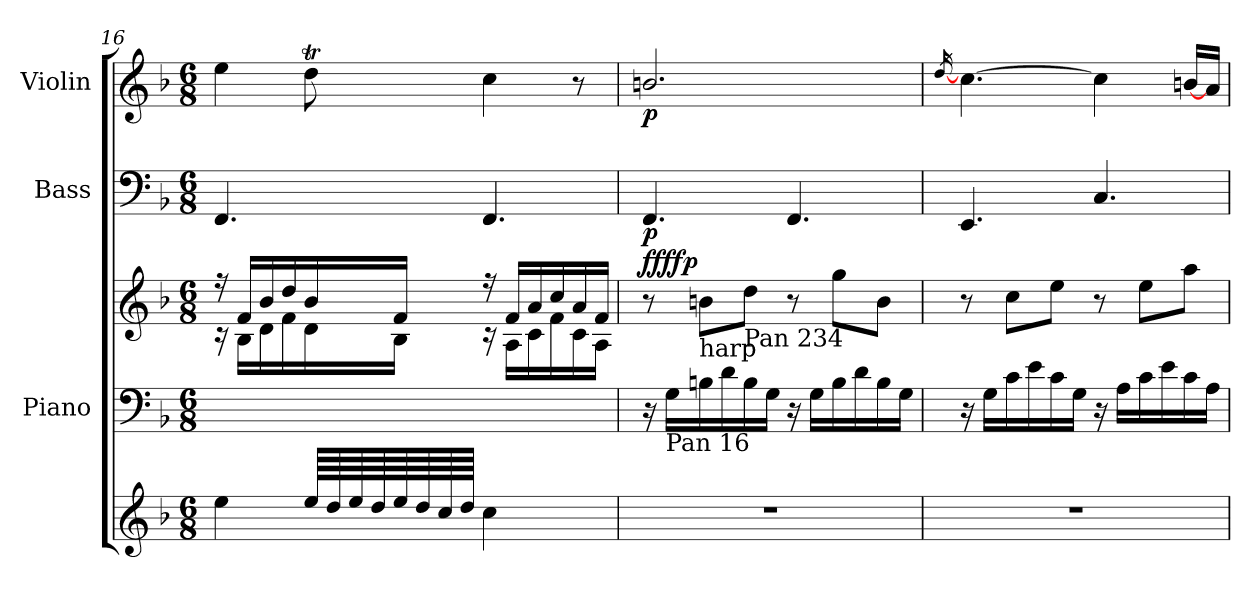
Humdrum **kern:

**kern	**kern	**kern	**dynam	**kern	**dynam	**kern	**dynam
*part4	*part3	*part3	*part3	*part2	*part2	*part1	*part1
*staff5	*staff4	*staff3	*staff3/4	*staff2	*staff2	*staff1	*staff1
*	*I"Piano	*	*	*I"Bass	*	*I"Violin	*
*	*I'Pno.	*	*	*I'Bs.	*	*I'Vln.	*
*clefG2	*clefF4	*clefG2	*	*clefF4	*	*clefG2	*
*	*	*	*	*ITrd7c12	*	*	*
*k[b-]	*k[b-]	*k[b-]	*	*k[b-]	*	*k[b-]	*
*F:	*F:	*F:	*	*F:	*	*F:	*
*M6/8	*M6/8	*M6/8	*	*M6/8	*	*M6/8	*
=16	=16	=16	=16	=16	=16	=16	=16
*	*	*^	*	*	*	*	*
4ee\	2.ryy	16r	16rc	.	4.FFF/	.	4ee\	.
.	.	16f/LL	16B-\LL	.	.	.	.	.
.	.	16b-/	16d\	.	.	.	.	.
.	.	16dd/	16f\	.	.	.	.	.
64ee\LLLL	.	16b-/	16d\	.	.	.	8ddT\	.
64dd\	.	.	.	.	.	.	.	.
64ee\	.	.	.	.	.	.	.	.
64dd\	.	.	.	.	.	.	.	.
64ee/	.	16f/JJ	16B-\JJ	.	.	.	.	.
64dd/	.	.	.	.	.	.	.	.
64cc/	.	.	.	.	.	.	.	.
64dd/JJJJ	.	.	.	.	.	.	.	.
4cc\	.	16r	16rc	.	4.FFF/	.	4cc\	.
.	.	16f/LL	16A\LL	.	.	.	.	.
.	.	16a/	16c\	.	.	.	.	.
.	.	16cc/	16f\	.	.	.	.	.
8ryy	.	16a/	16c\	.	.	.	8r	.
.	.	16f/JJ	16A\JJ	.	.	.	.	.
=17	=17	=17	=17	=17	=17	=17	=17	=17
!	!	!	!	!LO:DY:a	!	!	!	!
!	!	!	!	!LO:DY:n=1:b	!	!LO:DY:b	!	!LO:DY:b
*	*	*v	*v	*	*	*	*	*
2.r	16r	8r	ffff p	4.FFF/	p	2.bn/	p
!	!LO:TX:b:t=Pan 16	!	!	!	!	!	!
.	16G\LL	.	.	.	.	.	.
!	!	!LO:TX:b:t=harp	!	!	!	!	!
.	16Bn\	8bn\L	.	.	.	.	.
.	16d\	.	.	.	.	.	.
!	!	!LO:TX:b:t=Pan 234	!	!	!	!	!
.	16B\	8dd\J	.	.	.	.	.
.	16G\JJ	.	.	.	.	.	.
.	16r	8r	.	4.FFF/	.	.	.
.	16G\LL	.	.	.	.	.	.
.	16B\	8gg\L	.	.	.	.	.
.	16d\	.	.	.	.	.	.
.	16B\	8b\J	.	.	.	.	.
.	16G\JJ	.	.	.	.	.	.
=18	=18	=18	=18	=18	=18	=18	=18
.	.	.	.	.	.	[<16qdd/	.
2.r	16r	8r	.	4.EEE/	.	[4.cc\	.
.	16G\LL	.	.	.	.	.	.
.	16c\	8cc\L	.	.	.	.	.
.	16e\	.	.	.	.	.	.
.	16c\	8ee\J	.	.	.	.	.
.	16G\JJ	.	.	.	.	.	.
.	16r	8r	.	4.CC/	.	4cc\]	.
.	16A\LL	.	.	.	.	.	.
.	16c\	8ee\L	.	.	.	.	.
.	16e\	.	.	.	.	.	.
.	16c\	8aa\J	.	.	.	[16bn/LL	.
.	16A\JJ	.	.	.	.	16a/JJ	.
=	=	=	=	=	=	=	=
*-	*-	*-	*-	*-	*-	*-	*-
